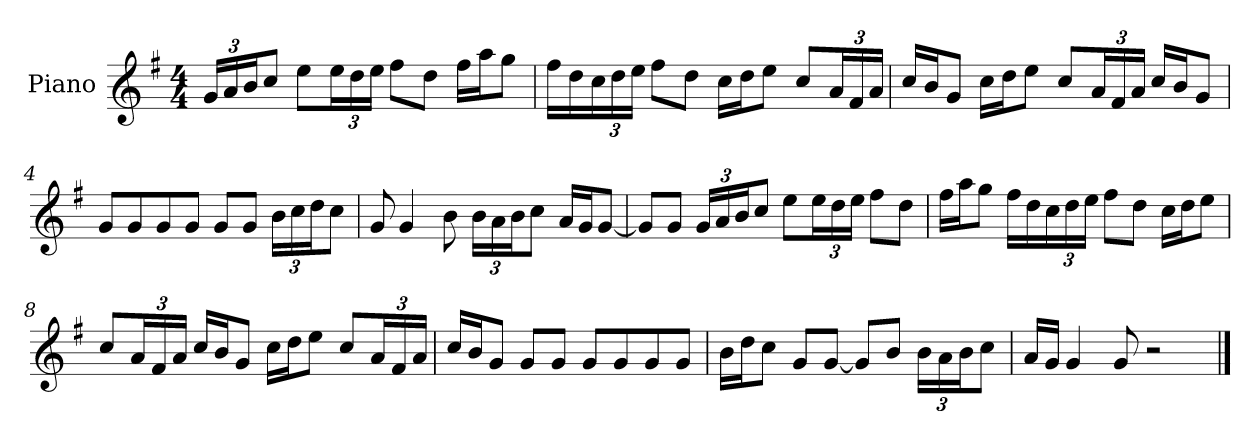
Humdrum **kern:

**kern
*part1
*staff1
*I"Piano
*I'P-no
*clefG2
*k[f#]
*M4/4
*MM90
*Xbrackettup
=1
24g/LL
24a/
24b/J
8cc/J
8ee\L
24ee\L
24dd\
24ee\JJ
8ff#\L
8dd\J
16ff#\LL
16aa\J
8gg\J
=2
16ff#\LL
16dd\
24cc\
24dd\
24ee\JJ
8ff#\L
8dd\J
16cc\LL
16dd\J
8ee\J
8cc/L
24a/L
24f#/
24a/JJ
=3
16cc/LL
16b/J
8g/J
16cc\LL
16dd\J
8ee\J
8cc/L
24a/L
24f#/
24a/JJ
16cc/LL
16b/J
8g/J
!!LO:LB:g=z
=4
8g/L
8g/
8g/
8g/J
8g/L
8g/J
24b\LL
24cc\
24dd\J
8cc\J
=5
8g/
4g/
8b\
24b\LL
24a\
24b\J
8cc\J
16a/LL
16g/J
[8g/J
=6
8g/L]
8g/J
24g/LL
24a/
24b/J
8cc/J
8ee\L
24ee\L
24dd\
24ee\JJ
8ff#\L
8dd\J
=7
16ff#\LL
16aa\J
8gg\J
16ff#\LL
16dd\
24cc\
24dd\
24ee\JJ
8ff#\L
8dd\J
16cc\LL
16dd\J
8ee\J
!!LO:LB:g=z
=8
8cc/L
24a/L
24f#/
24a/JJ
16cc/LL
16b/J
8g/J
16cc\LL
16dd\J
8ee\J
8cc/L
24a/L
24f#/
24a/JJ
=9
16cc/LL
16b/J
8g/J
8g/L
8g/J
8g/L
8g/
8g/
8g/J
=10
16b\LL
16dd\J
8cc\J
8g/L
[8g/J
8g/L]
8b/J
24b\LL
24a\
24b\J
8cc\J
=11
16a/LL
16g/JJ
4g/
8g/
2r
==
*-
